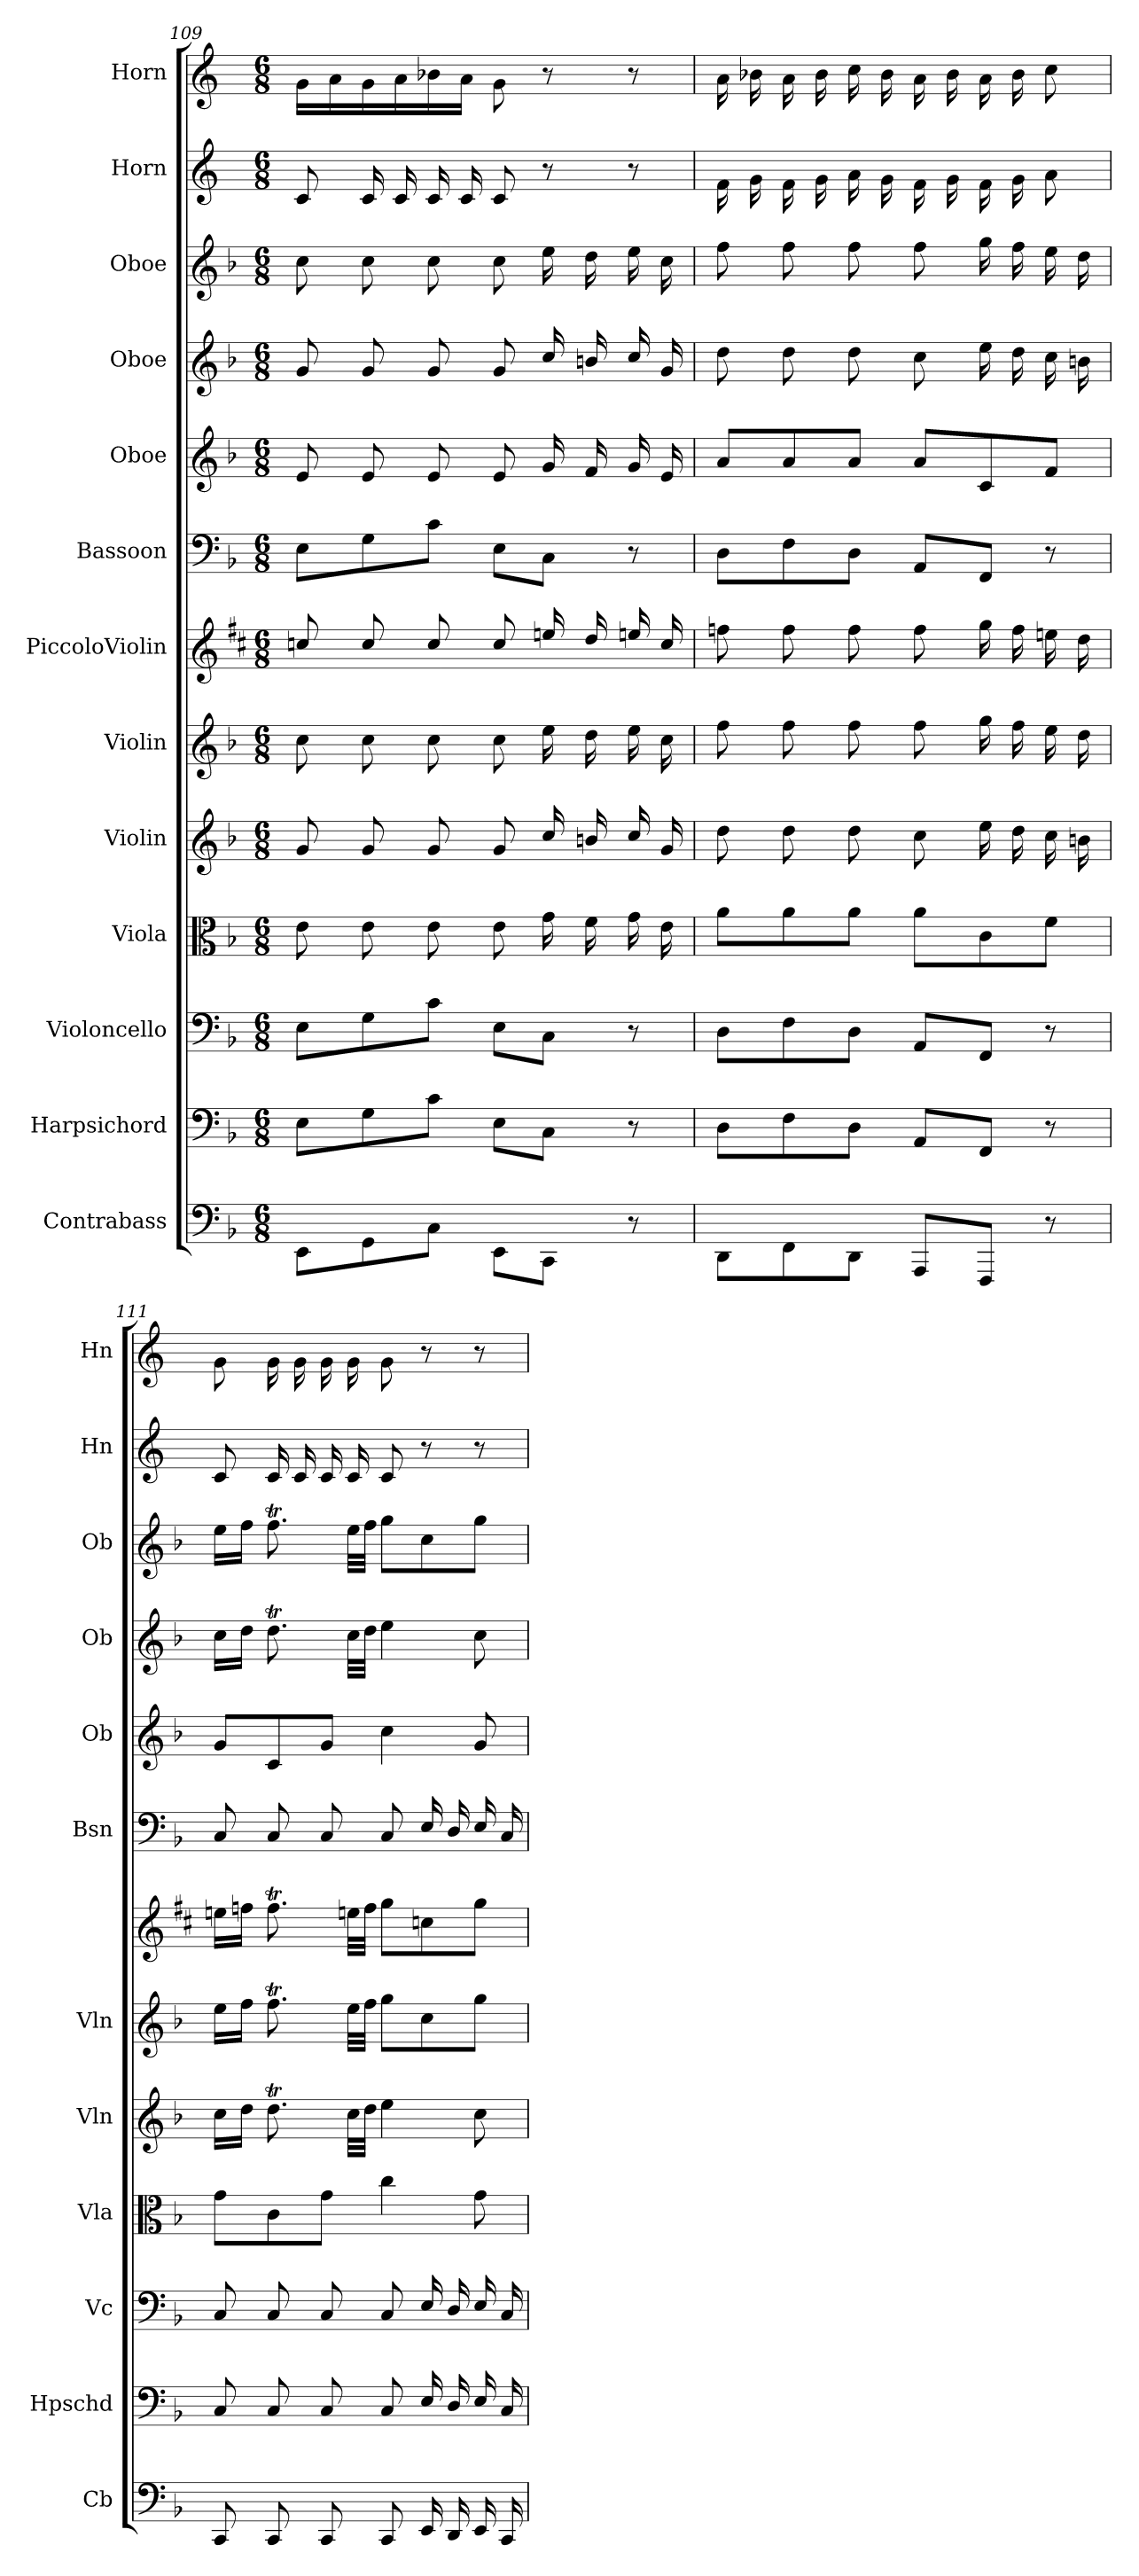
**kern	**kern	**kern	**kern	**kern	**kern	**kern	**kern	**kern	**kern	**kern	**kern	**kern
*part13	*part12	*part11	*part10	*part9	*part8	*part7	*part6	*part5	*part4	*part3	*part2	*part1
*staff13	*staff12	*staff11	*staff10	*staff9	*staff8	*staff7	*staff6	*staff5	*staff4	*staff3	*staff2	*staff1
*I"Contrabass	*I"Harpsichord	*I"Violoncello	*I"Viola	*I"Violin	*I"Violin	*I"PiccoloViolin	*I"Bassoon	*I"Oboe	*I"Oboe	*I"Oboe	*I"Horn	*I"Horn
*I'Cb	*I'Hpschd	*I'Vc	*I'Vla	*I'Vln	*I'Vln	*	*I'Bsn	*I'Ob	*I'Ob	*I'Ob	*I'Hn	*I'Hn
*clefF4	*clefF4	*clefF4	*clefC3	*clefG2	*clefG2	*clefG2	*clefF4	*clefG2	*clefG2	*clefG2	*clefG2	*clefG2
*k[b-]	*k[b-]	*k[b-]	*k[b-]	*k[b-]	*k[b-]	*k[f#c#]	*k[b-]	*k[b-]	*k[b-]	*k[b-]	*k[]	*k[]
*M6/8	*M6/8	*M6/8	*M6/8	*M6/8	*M6/8	*M6/8	*M6/8	*M6/8	*M6/8	*M6/8	*M6/8	*M6/8
=109	=109	=109	=109	=109	=109	=109	=109	=109	=109	=109	=109	=109
8EE\L	8E\L	8E\L	8e\	8g/	8cc\	8ccn/	8E\L	8e/	8g/	8cc\	8c/	16g\LL
.	.	.	.	.	.	.	.	.	.	.	.	16a\
8GG\	8G\	8G\	8e\	8g/	8cc\	8cc/	8G\	8e/	8g/	8cc\	16c/	16g\
.	.	.	.	.	.	.	.	.	.	.	16c/	16a\
8C\J	8c\J	8c\J	8e\	8g/	8cc\	8cc/	8c\J	8e/	8g/	8cc\	16c/	16b-X\
.	.	.	.	.	.	.	.	.	.	.	16c/	16a\JJ
8EE\L	8E\L	8E\L	8e\	8g/	8cc\	8cc/	8E\L	8e/	8g/	8cc\	8c/	8g\
8CC\J	8C\J	8C\J	16g\	16cc/	16ee\	16een/	8C\J	16g/	16cc/	16ee\	8r	8r
.	.	.	16f\	16bn/	16dd\	16dd/	.	16f/	16bn/	16dd\	.	.
8r	8r	8r	16g\	16cc/	16ee\	16een/	8r	16g/	16cc/	16ee\	8r	8r
.	.	.	16e\	16g/	16cc\	16cc/	.	16e/	16g/	16cc\	.	.
=110	=110	=110	=110	=110	=110	=110	=110	=110	=110	=110	=110	=110
8DD\L	8D\L	8D\L	8a\L	8dd\	8ff\	8ffn\	8D\L	8a/L	8dd\	8ff\	16f\	16a\
.	.	.	.	.	.	.	.	.	.	.	16g\	16b-X\
8FF\	8F\	8F\	8a\	8dd\	8ff\	8ff\	8F\	8a/	8dd\	8ff\	16f\	16a\
.	.	.	.	.	.	.	.	.	.	.	16g\	16b-\
8DD\J	8D\J	8D\J	8a\J	8dd\	8ff\	8ff\	8D\J	8a/J	8dd\	8ff\	16a\	16cc\
.	.	.	.	.	.	.	.	.	.	.	16g\	16b-\
8AAA/L	8AA/L	8AA/L	8a\L	8cc\	8ff\	8ff\	8AA/L	8a/L	8cc\	8ff\	16f\	16a\
.	.	.	.	.	.	.	.	.	.	.	16g\	16b-\
8FFF/J	8FF/J	8FF/J	8c\	16ee\	16gg\	16gg\	8FF/J	8c/	16ee\	16gg\	16f\	16a\
.	.	.	.	16dd\	16ff\	16ff\	.	.	16dd\	16ff\	16g\	16b-\
8r	8r	8r	8f\J	16cc\	16ee\	16een\	8r	8f/J	16cc\	16ee\	8a\	8cc\
.	.	.	.	16bn\	16dd\	16dd\	.	.	16bn\	16dd\	.	.
=111	=111	=111	=111	=111	=111	=111	=111	=111	=111	=111	=111	=111
8CC/	8C/	8C/	8g\L	16cc\LL	16ee\LL	16een\LL	8C/	8g/L	16cc\LL	16ee\LL	8c/	8g\
.	.	.	.	16dd\JJ	16ff\JJ	16ffn\JJ	.	.	16dd\JJ	16ff\JJ	.	.
8CC/	8C/	8C/	8c\	8.ddT\	8.ffT\	8.ffT\	8C/	8c/	8.ddT\	8.ffT\	16c/	16g\
.	.	.	.	.	.	.	.	.	.	.	16c/	16g\
8CC/	8C/	8C/	8g\J	.	.	.	8C/	8g/J	.	.	16c/	16g\
.	.	.	.	32cc\LLL	32ee\LLL	32een\LLL	.	.	32cc\LLL	32ee\LLL	16c/	16g\
.	.	.	.	32dd\JJJ	32ff\JJJ	32ff\JJJ	.	.	32dd\JJJ	32ff\JJJ	.	.
8CC/	8C/	8C/	4cc\	4ee\	8gg\L	8gg\L	8C/	4cc\	4ee\	8gg\L	8c/	8g\
16EE/	16E/	16E/	.	.	8cc\	8ccn\	16E/	.	.	8cc\	8r	8r
16DD/	16D/	16D/	.	.	.	.	16D/	.	.	.	.	.
16EE/	16E/	16E/	8g\	8cc\	8gg\J	8gg\J	16E/	8g/	8cc\	8gg\J	8r	8r
16CC/	16C/	16C/	.	.	.	.	16C/	.	.	.	.	.
=	=	=	=	=	=	=	=	=	=	=	=	=
*-	*-	*-	*-	*-	*-	*-	*-	*-	*-	*-	*-	*-
